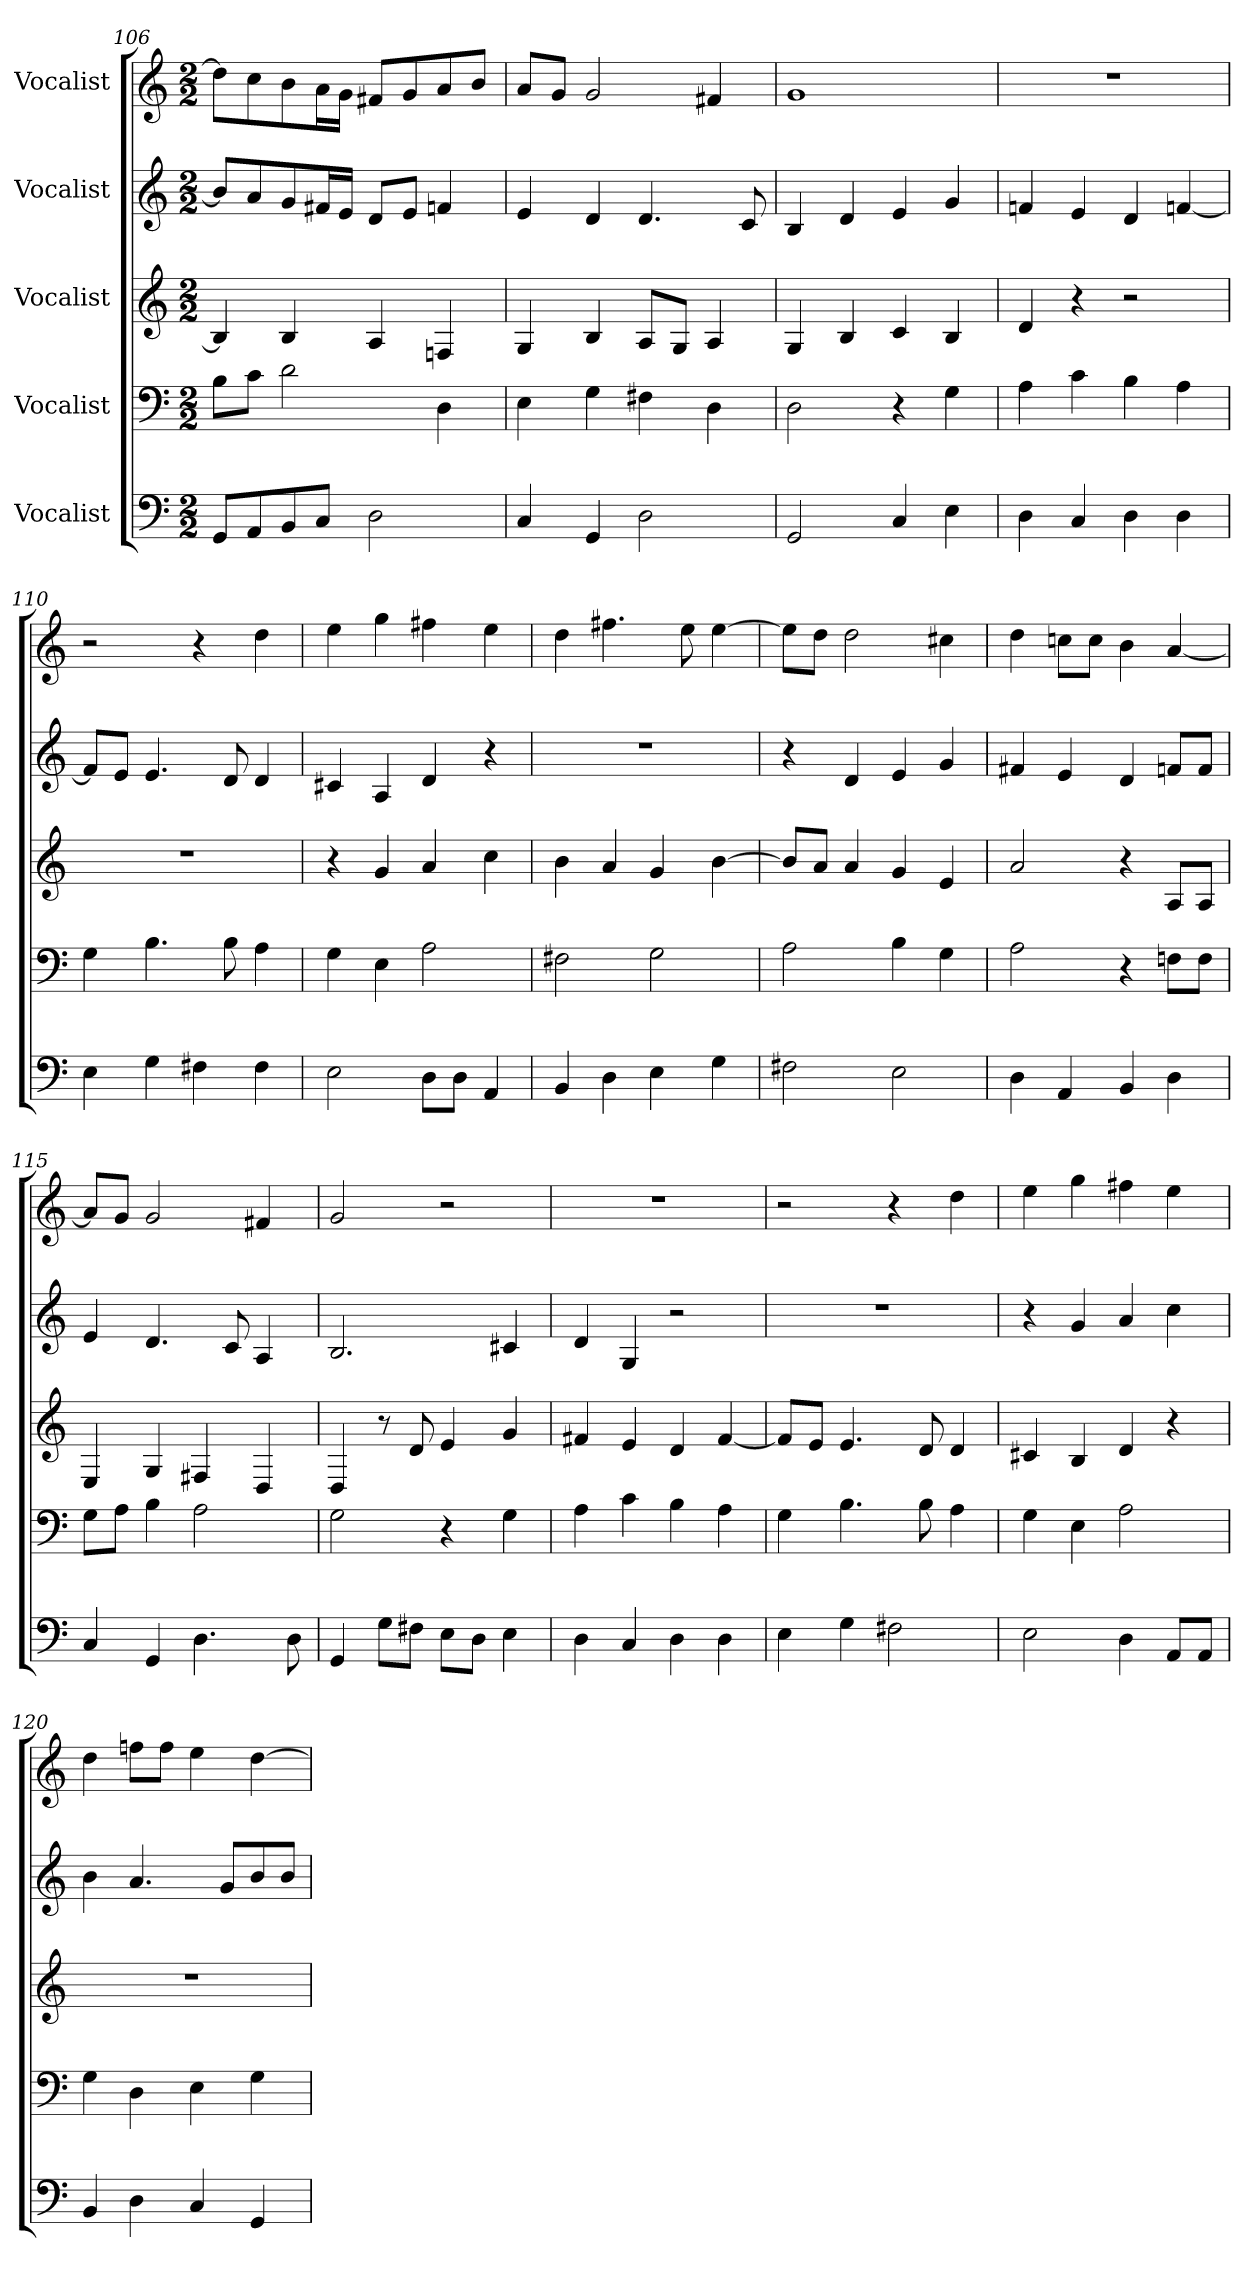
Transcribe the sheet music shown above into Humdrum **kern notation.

**kern	**kern	**kern	**kern	**kern
*part5	*part4	*part3	*part2	*part1
*staff5	*staff4	*staff3	*staff2	*staff1
*I"Vocalist	*I"Vocalist	*I"Vocalist	*I"Vocalist	*I"Vocalist
*M2/2	*M2/2	*M2/2	*M2/2	*M2/2
=106	=106	=106	=106	=106
8GGL	8BL	4B]	8bL]	8ddL]
8AA	8cJ	.	8a	8cc
8BB	2d	4B	8g	8b
8CJ	.	.	16f#XL	16aL
.	.	.	16eJJ	16gJJ
2D	.	4A	8dL	8f#XL
.	.	.	8eJ	8g
.	4D	4Fn	4fn	8a
.	.	.	.	8bJ
=107	=107	=107	=107	=107
4C	4E	4G	4e	8aL
.	.	.	.	8gJ
4GG	4G	4B	4d	2g
2D	4F#X	8AL	4.d	.
.	.	8GJ	.	.
.	4D	4A	.	4f#X
.	.	.	8c	.
=108	=108	=108	=108	=108
2GG	2D	4G	4B	1g
.	.	4B	4d	.
4C	4r	4c	4e	.
4E	4G	4B	4g	.
=109	=109	=109	=109	=109
4D	4A	4d	4fn	1r
4C	4c	4r	4e	.
4D	4B	2r	4d	.
4D	4A	.	[4fn	.
=110	=110	=110	=110	=110
4E	4G	1r	8fL]	2r
.	.	.	8eJ	.
4G	4.B	.	4.e	.
4F#X	.	.	.	4r
.	8B	.	8d	.
4F#	4A	.	4d	4dd
=111	=111	=111	=111	=111
2E	4G	4r	4c#X	4ee
.	4E	4g	4A	4gg
8DL	2A	4a	4d	4ff#X
8DJ	.	.	.	.
4AA	.	4cc	4r	4ee
=112	=112	=112	=112	=112
4BB	2F#X	4b	1r	4dd
4D	.	4a	.	4.ff#X
4E	2G	4g	.	.
.	.	.	.	8ee
4G	.	[4b	.	[4ee
=113	=113	=113	=113	=113
2F#X	2A	8bL]	4r	8eeL]
.	.	8aJ	.	8ddJ
.	.	4a	4d	2dd
2E	4B	4g	4e	.
.	4G	4e	4g	4cc#X
=114	=114	=114	=114	=114
4D	2A	2a	4f#X	4dd
4AA	.	.	4e	8ccnL
.	.	.	.	8ccJ
4BB	4r	4r	4d	4b
4D	8FnL	8AL	8fnL	[4a
.	8FJ	8AJ	8fJ	.
=115	=115	=115	=115	=115
4C	8GL	4E	4e	8aL]
.	8AJ	.	.	8gJ
4GG	4B	4G	4.d	2g
4.D	2A	4F#X	.	.
.	.	.	8c	.
.	.	4D	4A	4f#X
8D	.	.	.	.
=116	=116	=116	=116	=116
4GG	2G	4D	2.B	2g
8GL	.	8r	.	.
8F#XJ	.	8d	.	.
8EL	4r	4e	.	2r
8DJ	.	.	.	.
4E	4G	4g	4c#X	.
=117	=117	=117	=117	=117
4D	4A	4f#X	4d	1r
4C	4c	4e	4G	.
4D	4B	4d	2r	.
4D	4A	[4f#	.	.
=118	=118	=118	=118	=118
4E	4G	8f#L]	1r	2r
.	.	8eJ	.	.
4G	4.B	4.e	.	.
2F#X	.	.	.	4r
.	8B	8d	.	.
.	4A	4d	.	4dd
=119	=119	=119	=119	=119
2E	4G	4c#X	4r	4ee
.	4E	4B	4g	4gg
4D	2A	4d	4a	4ff#X
8AAL	.	4r	4cc	4ee
8AAJ	.	.	.	.
=120	=120	=120	=120	=120
4BB	4G	1r	4b	4dd
4D	4D	.	4.a	8ffnL
.	.	.	.	8ffJ
4C	4E	.	.	4ee
.	.	.	8gL	.
4GG	4G	.	8b	[4dd
.	.	.	8bJ	.
=	=	=	=	=
*-	*-	*-	*-	*-
